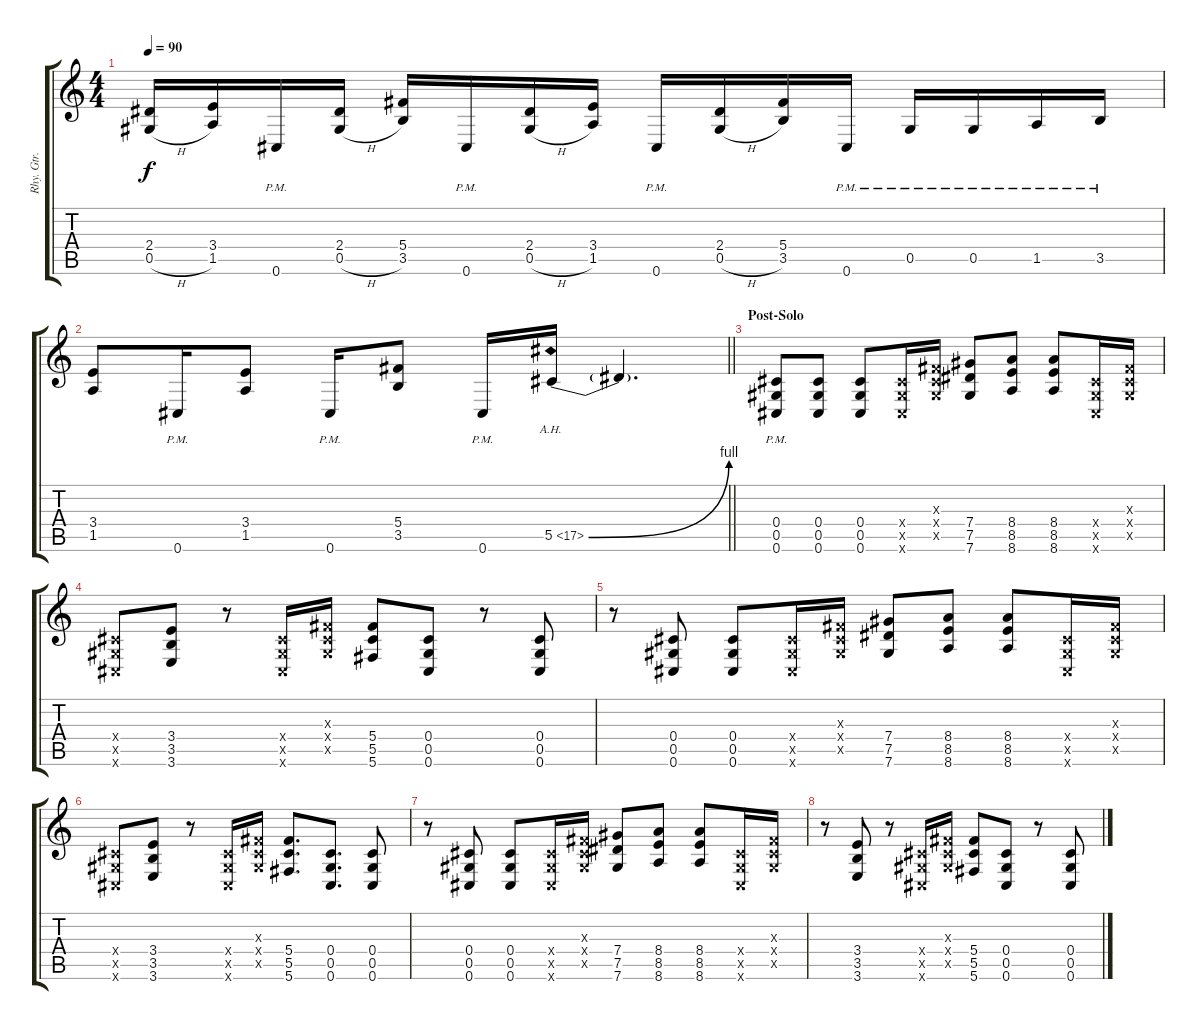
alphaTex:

\track ("Rhy. Gtr. 1" "Rhy. Gtr. ") {instrument distortionguitar}
\staff {score tabs}
\tuning (Eb4 Bb3 Gb3 Db3 Ab2 Db2) {hide}
\ts (4 4)
\tempo 90
\clef g2
\ks c
(2.4 0.5{h}).16{dy f} (3.4 1.5).16 0.6{pm}.16 (2.4 0.5{h}).16 (5.4 3.5).16 0.6{pm}.16 (2.4 0.5{h}).16 (3.4 1.5).16 0.6{pm}.16 (2.4 0.5{h}).16 (5.4 3.5).16 0.6{pm}.16 0.5{pm}.16 0.5{pm}.16 1.5{pm}.16 3.5{pm}.16 |
\barLineRight lightlight
(3.4 1.5).8 0.6{pm}.16 (3.4 1.5).8 0.6{pm}.16 (5.4 3.5).8 0.6{pm}.16 5.5{be (bend 0 0 60 4) ah 12}.16 5.5{t}.4{d} |
\section ("" "Post-Solo")
(0.4{pm} 0.5 0.6).8 (0.4 0.5 0.6).8 (0.4 0.5 0.6).8 (0.4{x} 0.5{x} 0.6{x}).16 (0.3{x} 0.4{x} 0.5{x}).16 (7.4 7.5 7.6).8 (8.4 8.5 8.6).8 (8.4 8.5 8.6).8 (0.4{x} 0.5{x} 0.6{x}).16 (0.3{x} 0.4{x} 0.5{x}).16 |
(0.4{x} 0.5{x} 0.6{x}).8 (3.4 3.5 3.6).8 r.8 (0.4{x} 0.5{x} 0.6{x}).16 (0.3{x} 0.4{x} 0.5{x}).16 (5.4 5.5 5.6).8 (0.4 0.5 0.6).8 r.8 (0.4 0.5 0.6).8 |
r.8 (0.4 0.5 0.6).8 (0.4 0.5 0.6).8 (0.4{x} 0.5{x} 0.6{x}).16 (0.3{x} 0.4{x} 0.5{x}).16 (7.4 7.5 7.6).8 (8.4 8.5 8.6).8 (8.4 8.5 8.6).8 (0.4{x} 0.5{x} 0.6{x}).16 (0.3{x} 0.4{x} 0.5{x}).16 |
(0.4{x} 0.5{x} 0.6{x}).8 (3.4 3.5 3.6).8 r.8 (0.4{x} 0.5{x} 0.6{x}).16 (0.3{x} 0.4{x} 0.5{x}).16 (5.4 5.5 5.6).8{d} (0.4 0.5 0.6).8{d} (0.4 0.5 0.6).8 |
r.8 (0.4 0.5 0.6).8 (0.4 0.5 0.6).8 (0.4{x} 0.5{x} 0.6{x}).16 (0.3{x} 0.4{x} 0.5{x}).16 (7.4 7.5 7.6).8 (8.4 8.5 8.6).8 (8.4 8.5 8.6).8 (0.4{x} 0.5{x} 0.6{x}).16 (0.3{x} 0.4{x} 0.5{x}).16 |
r.8 (3.4 3.5 3.6).8 r.8 (0.4{x} 0.5{x} 0.6{x}).16 (0.3{x} 0.4{x} 0.5{x}).16 (5.4 5.5 5.6).8 (0.4 0.5 0.6).8 r.8 (0.4 0.5 0.6).8
